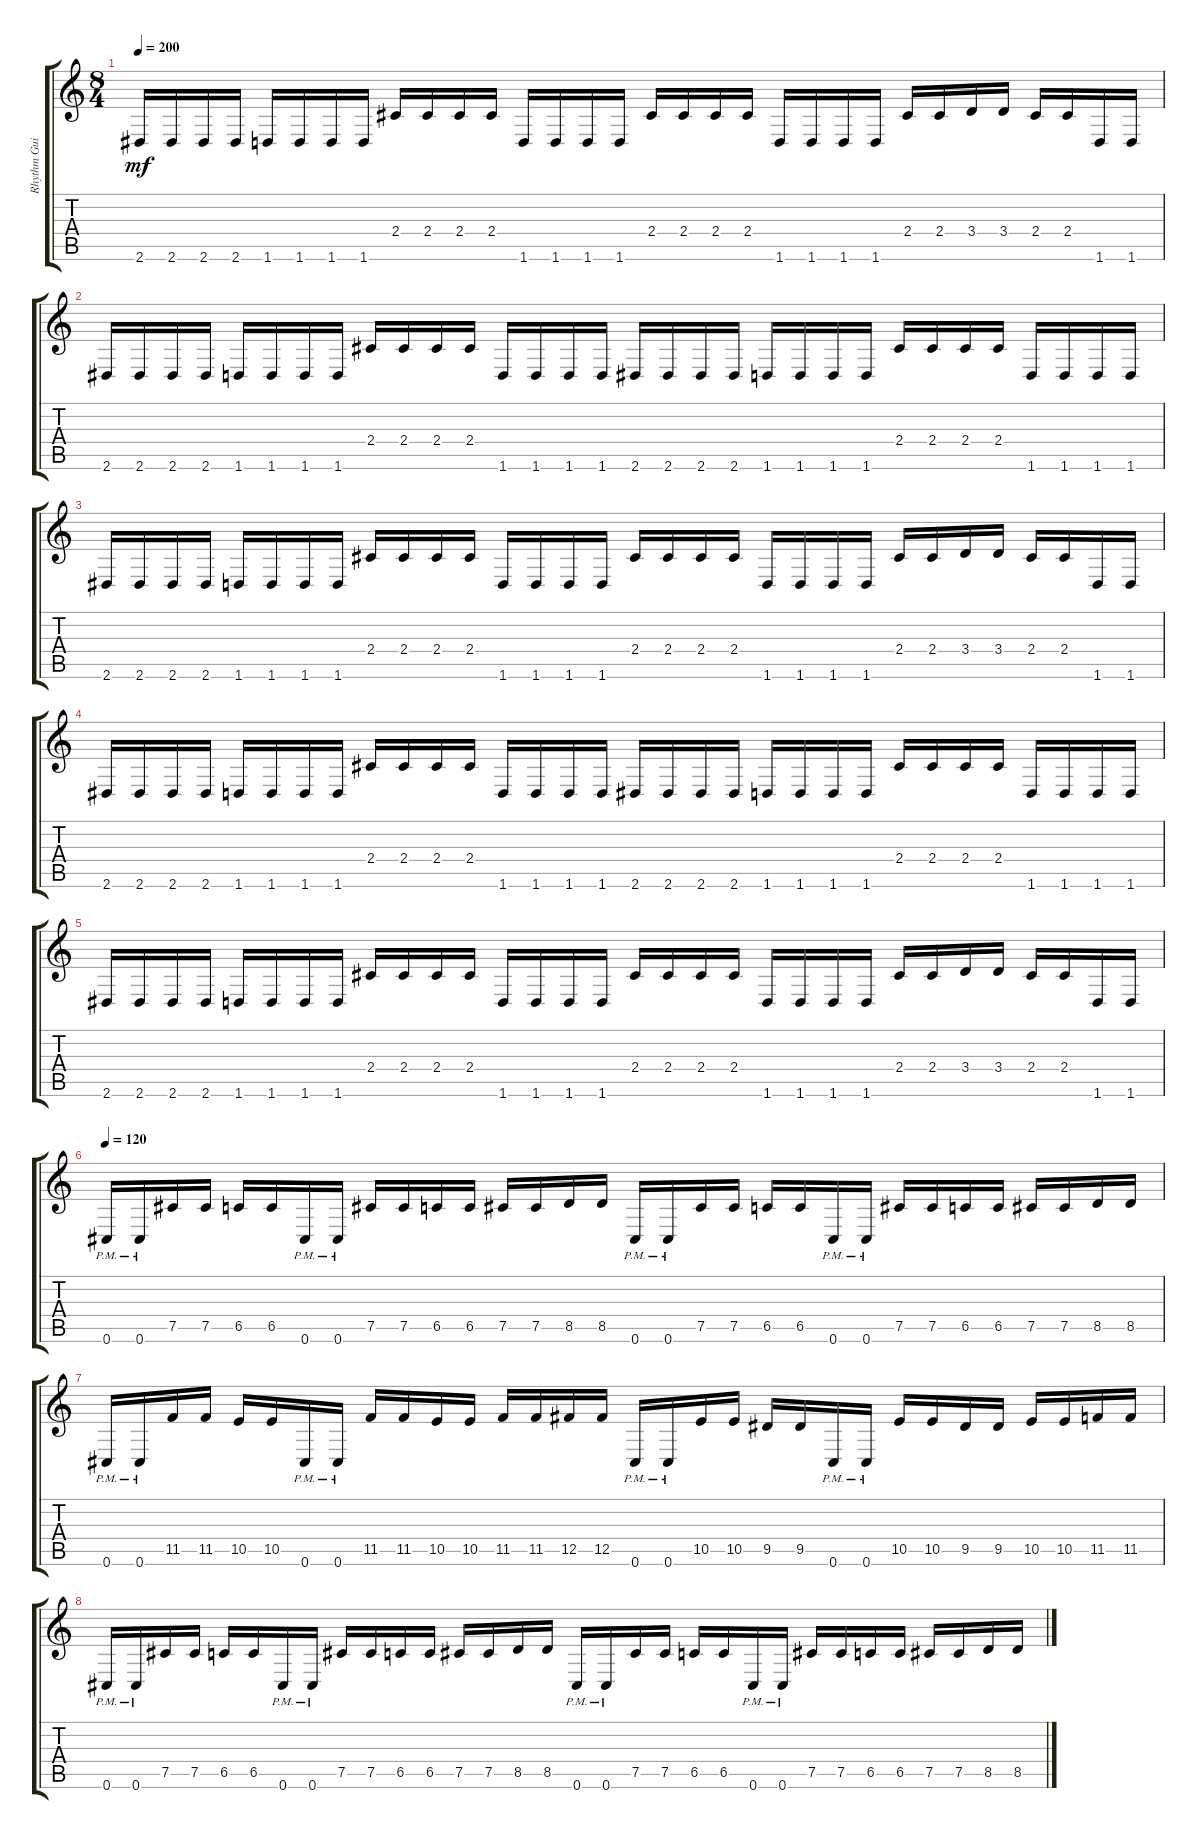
\track ("Rhythm Guitar" "Rhythm Gui") {instrument distortionguitar}
\staff {score tabs}
\tuning (Db4 Ab3 E3 B2 Gb2 Db2) {hide}
\ts (8 4)
\tempo 200
\clef g2
\ks c
2.6.16{dy mf} 2.6.16 2.6.16 2.6.16 1.6.16 1.6.16 1.6.16 1.6.16 2.4.16 2.4.16 2.4.16 2.4.16 1.6.16 1.6.16 1.6.16 1.6.16 2.4.16 2.4.16 2.4.16 2.4.16 1.6.16 1.6.16 1.6.16 1.6.16 2.4.16 2.4.16 3.4.16 3.4.16 2.4.16 2.4.16 1.6.16 1.6.16 |
2.6.16 2.6.16 2.6.16 2.6.16 1.6.16 1.6.16 1.6.16 1.6.16 2.4.16 2.4.16 2.4.16 2.4.16 1.6.16 1.6.16 1.6.16 1.6.16 2.6.16 2.6.16 2.6.16 2.6.16 1.6.16 1.6.16 1.6.16 1.6.16 2.4.16 2.4.16 2.4.16 2.4.16 1.6.16 1.6.16 1.6.16 1.6.16 |
2.6.16 2.6.16 2.6.16 2.6.16 1.6.16 1.6.16 1.6.16 1.6.16 2.4.16 2.4.16 2.4.16 2.4.16 1.6.16 1.6.16 1.6.16 1.6.16 2.4.16 2.4.16 2.4.16 2.4.16 1.6.16 1.6.16 1.6.16 1.6.16 2.4.16 2.4.16 3.4.16 3.4.16 2.4.16 2.4.16 1.6.16 1.6.16 |
2.6.16 2.6.16 2.6.16 2.6.16 1.6.16 1.6.16 1.6.16 1.6.16 2.4.16 2.4.16 2.4.16 2.4.16 1.6.16 1.6.16 1.6.16 1.6.16 2.6.16 2.6.16 2.6.16 2.6.16 1.6.16 1.6.16 1.6.16 1.6.16 2.4.16 2.4.16 2.4.16 2.4.16 1.6.16 1.6.16 1.6.16 1.6.16 |
2.6.16 2.6.16 2.6.16 2.6.16 1.6.16 1.6.16 1.6.16 1.6.16 2.4.16 2.4.16 2.4.16 2.4.16 1.6.16 1.6.16 1.6.16 1.6.16 2.4.16 2.4.16 2.4.16 2.4.16 1.6.16 1.6.16 1.6.16 1.6.16 2.4.16 2.4.16 3.4.16 3.4.16 2.4.16 2.4.16 1.6.16 1.6.16 |
\tempo 120
0.6{pm}.16 0.6{pm}.16 7.5.16 7.5.16 6.5.16 6.5.16 0.6{pm}.16 0.6{pm}.16 7.5.16 7.5.16 6.5.16 6.5.16 7.5.16 7.5.16 8.5.16 8.5.16 0.6{pm}.16 0.6{pm}.16 7.5.16 7.5.16 6.5.16 6.5.16 0.6{pm}.16 0.6{pm}.16 7.5.16 7.5.16 6.5.16 6.5.16 7.5.16 7.5.16 8.5.16 8.5.16 |
0.6{pm}.16 0.6{pm}.16 11.5.16 11.5.16 10.5.16 10.5.16 0.6{pm}.16 0.6{pm}.16 11.5.16 11.5.16 10.5.16 10.5.16 11.5.16 11.5.16 12.5.16 12.5.16 0.6{pm}.16 0.6{pm}.16 10.5.16 10.5.16 9.5.16 9.5.16 0.6{pm}.16 0.6{pm}.16 10.5.16 10.5.16 9.5.16 9.5.16 10.5.16 10.5.16 11.5.16 11.5.16 |
0.6{pm}.16 0.6{pm}.16 7.5.16 7.5.16 6.5.16 6.5.16 0.6{pm}.16 0.6{pm}.16 7.5.16 7.5.16 6.5.16 6.5.16 7.5.16 7.5.16 8.5.16 8.5.16 0.6{pm}.16 0.6{pm}.16 7.5.16 7.5.16 6.5.16 6.5.16 0.6{pm}.16 0.6{pm}.16 7.5.16 7.5.16 6.5.16 6.5.16 7.5.16 7.5.16 8.5.16 8.5.16
